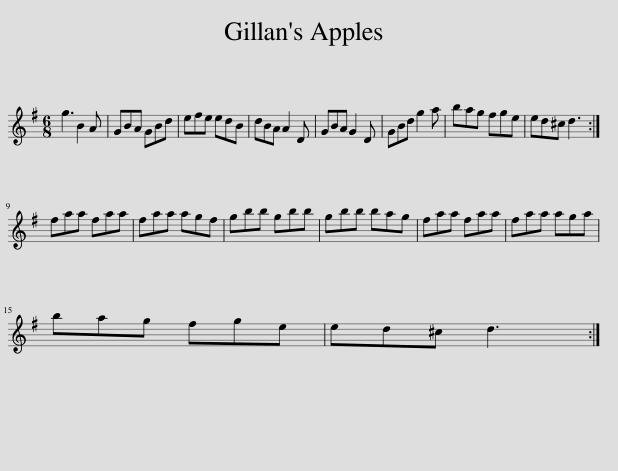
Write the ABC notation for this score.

X:1
L:1/8
M:6/8
I:linebreak $
K:G
V:1 treble
V:1
 g3 B2 A | GBA GBd | efe edB | dBA A2 D | GBA G2 D | %5
 GBd g2 a | bag fge | ed^c d3 :|$ faa faa | faa agf | %10
 gbb gbb | gbb bag | faa faa | faa aga |$ bag fge | %15
 ed^c d3 :| %16
